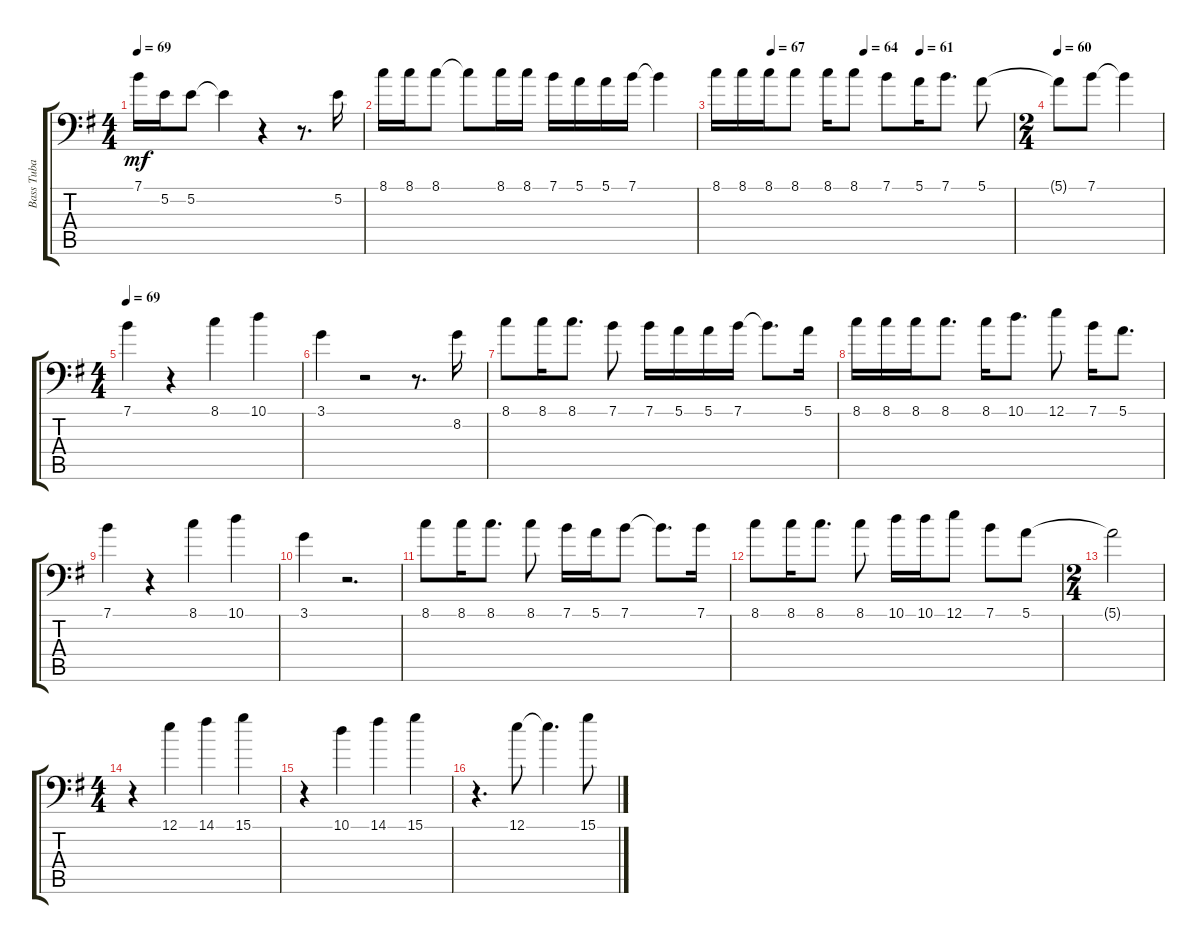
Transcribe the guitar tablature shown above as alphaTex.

\track ("Bass Tuba in Eb" "Bass Tuba ") {instrument tuba}
\staff {score tabs}
\tuning (E4 B3 G3 D3 A2 E2) {hide}
\ts (4 4)
\tempo 69
\clef f4
\ks eminor
7.1.16{dy mf} 5.2.16 5.2.8 5.2{t}.4 r.4 r.8{d} 5.2.16 |
8.1.16 8.1.16 8.1.8 8.1{t}.8 8.1.16 8.1.16 7.1.16 5.1.16 5.1.16 7.1.16 7.1{t}.4 |
\tempo (67 0.1875)
\tempo (64 0.5)
\tempo (61 0.6875)
8.1.16 8.1.16 8.1.16 8.1.8 8.1.16 8.1.8 7.1.8 5.1.16 7.1.8{d} 5.1.8 |
\ts (2 4)
\tempo 60
5.1{t}.8 7.1.8 7.1{t}.4 |
\ts (4 4)
\tempo 69
7.1.4 r.4 8.1.4 10.1.4 |
3.1.4 r.2 r.8{d} 8.2.16 |
8.1.8 8.1.16 8.1.8{d} 7.1.8 7.1.16 5.1.16 5.1.16 7.1.16 7.1{t}.8{d} 5.1.16 |
8.1.16 8.1.16 8.1.16 8.1.8{d} 8.1.16 10.1.8{d} 12.1.8 7.1.16 5.1.8{d} |
7.1.4 r.4 8.1.4 10.1.4 |
3.1.4 r.2{d} |
8.1.8 8.1.16 8.1.8{d} 8.1.8 7.1.16 5.1.16 7.1.8 7.1{t}.8{d} 7.1.16 |
8.1.8 8.1.16 8.1.8{d} 8.1.8 10.1.16 10.1.16 12.1.8 7.1.8 5.1.8 |
\ts (2 4)
5.1{t}.2 |
\ts (4 4)
r.4 12.1.4 14.1.4 15.1.4 |
r.4 10.1.4 14.1.4 15.1.4 |
r.4{d} 12.1.8 12.1{t}.4{d} 15.1.8
